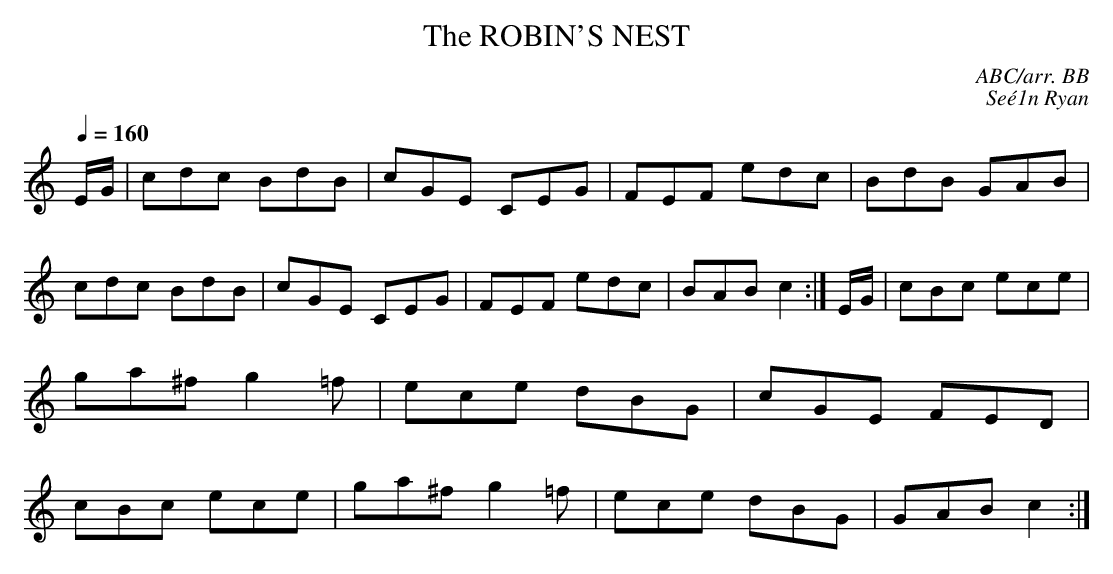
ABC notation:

X:1
T:ROBIN'S NEST, The\
C:ABC/arr. BB\
C:Se\'e1n Ryan\
Q:1/4=160\
L:1/8\
M:6/8\
K:C\
E/G/|cdc BdB|cGE CEG|FEF edc|BdB GAB|\
cdc BdB|cGE CEG|FEF edc|BAB c2:|\
E/G/|cBc ece|ga^f g2=f|ece dBG|cGE FED|\
cBc ece|ga^f g2=f|ece dBG|GAB c2:|\
\
\
